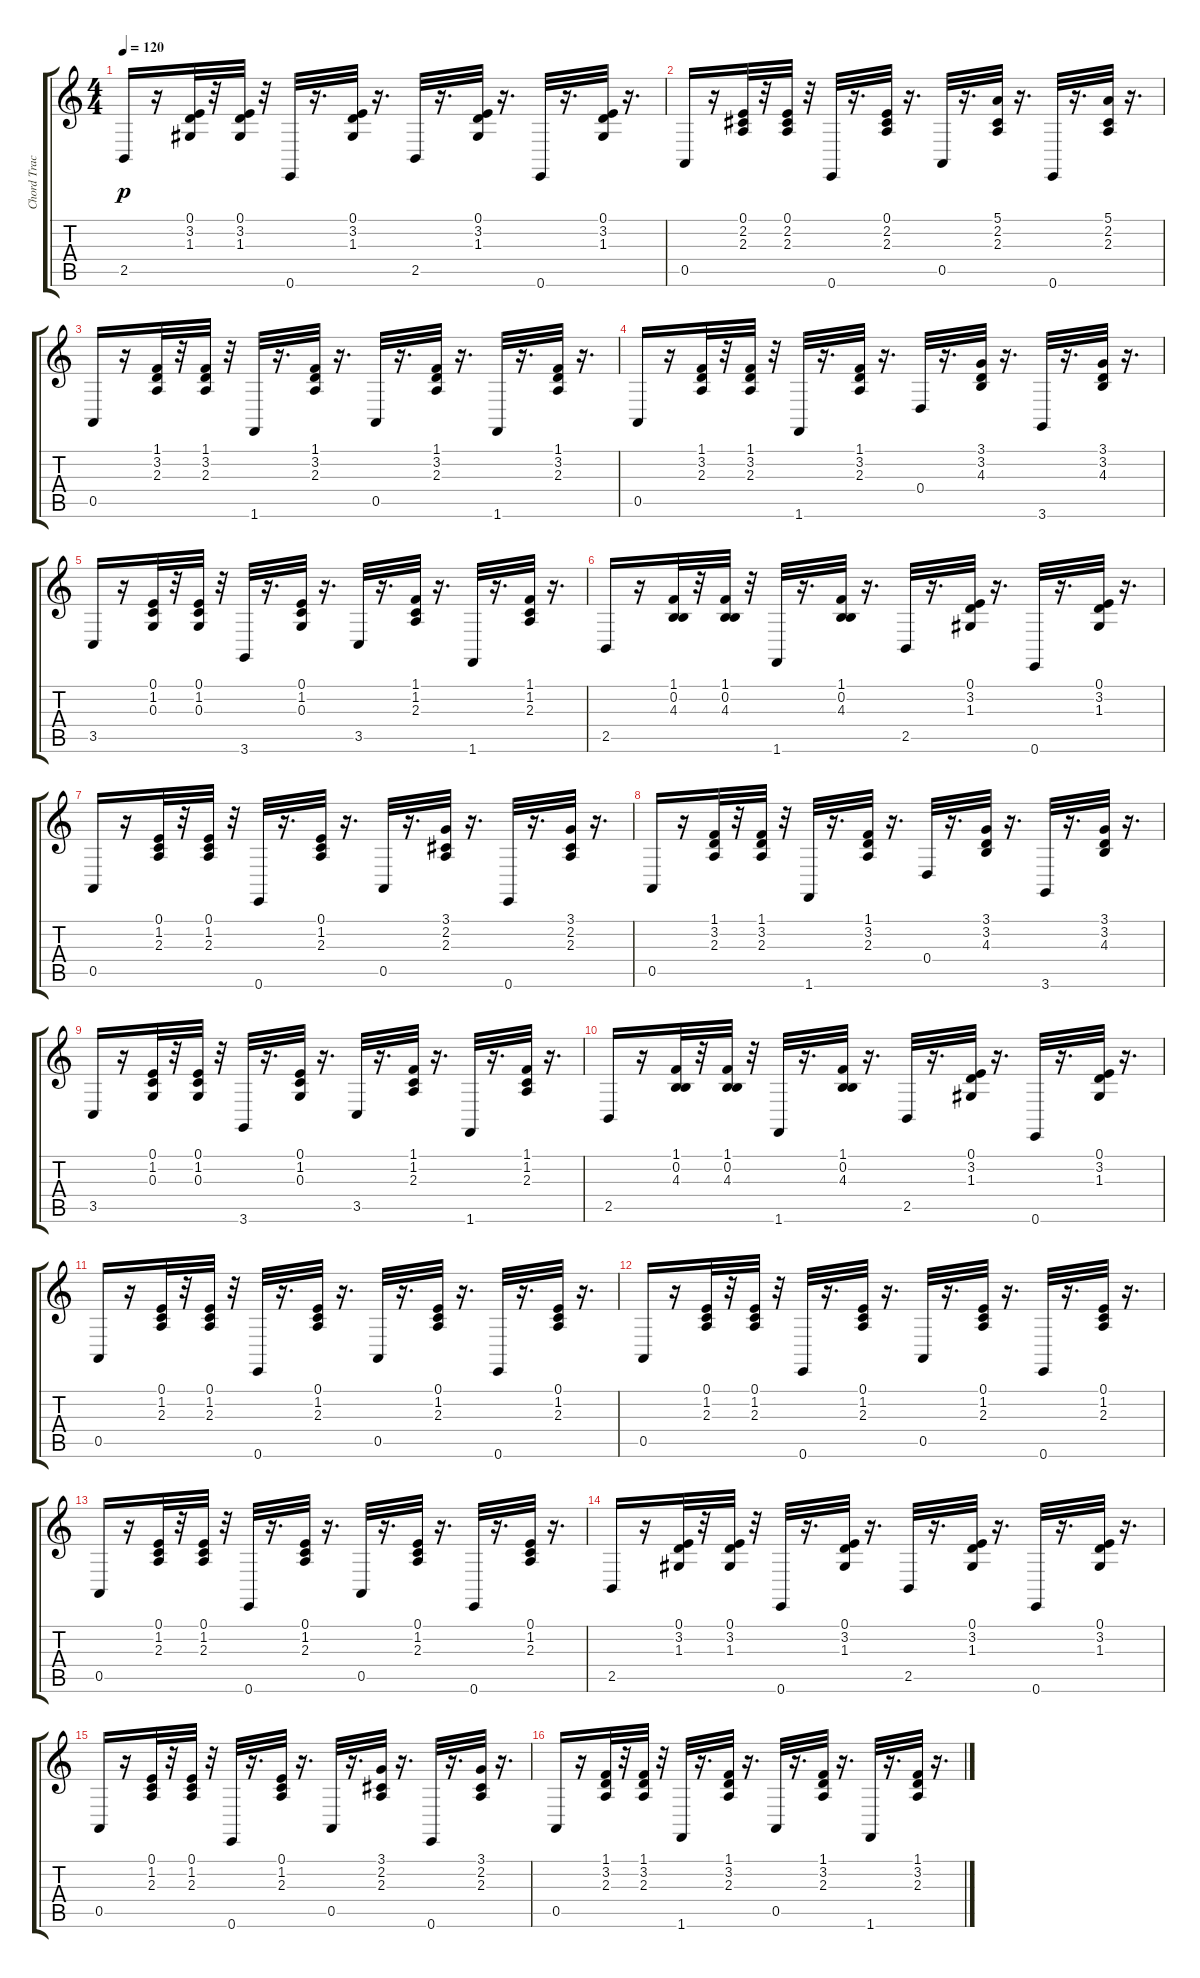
\track ("Chord Track" "Chord Trac") {instrument acousticgrandpiano}
\staff {score tabs}
\tuning (E4 B3 G3 D3 A2 E2) {hide}
\ts (4 4)
\tempo 120
\clef g2
\ks c
2.5.16{dy p} r.16 (0.1 3.2 1.3).32 r.32 (0.1 3.2 1.3).32 r.32 0.6.32 r.16{d} (0.1 3.2 1.3).32 r.16{d} 2.5.32 r.16{d} (0.1 3.2 1.3).32 r.16{d} 0.6.32 r.16{d} (0.1 3.2 1.3).32 r.16{d} |
0.5.16 r.16 (0.1 2.2 2.3).32 r.32 (0.1 2.2 2.3).32 r.32 0.6.32 r.16{d} (0.1 2.2 2.3).32 r.16{d} 0.5.32 r.16{d} (5.1 2.2 2.3).32 r.16{d} 0.6.32 r.16{d} (5.1 2.2 2.3).32 r.16{d} |
0.5.16 r.16 (1.1 3.2 2.3).32 r.32 (1.1 3.2 2.3).32 r.32 1.6.32 r.16{d} (1.1 3.2 2.3).32 r.16{d} 0.5.32 r.16{d} (1.1 3.2 2.3).32 r.16{d} 1.6.32 r.16{d} (1.1 3.2 2.3).32 r.16{d} |
0.5.16 r.16 (1.1 3.2 2.3).32 r.32 (1.1 3.2 2.3).32 r.32 1.6.32 r.16{d} (1.1 3.2 2.3).32 r.16{d} 0.4.32 r.16{d} (3.1 3.2 4.3).32 r.16{d} 3.6.32 r.16{d} (3.1 3.2 4.3).32 r.16{d} |
3.5.16 r.16 (0.1 1.2 0.3).32 r.32 (0.1 1.2 0.3).32 r.32 3.6.32 r.16{d} (0.1 1.2 0.3).32 r.16{d} 3.5.32 r.16{d} (1.1 1.2 2.3).32 r.16{d} 1.6.32 r.16{d} (1.1 1.2 2.3).32 r.16{d} |
2.5.16 r.16 (1.1 0.2 4.3).32 r.32 (1.1 0.2 4.3).32 r.32 1.6.32 r.16{d} (1.1 0.2 4.3).32 r.16{d} 2.5.32 r.16{d} (0.1 3.2 1.3).32 r.16{d} 0.6.32 r.16{d} (0.1 3.2 1.3).32 r.16{d} |
0.5.16 r.16 (0.1 1.2 2.3).32 r.32 (0.1 1.2 2.3).32 r.32 0.6.32 r.16{d} (0.1 1.2 2.3).32 r.16{d} 0.5.32 r.16{d} (3.1 2.2 2.3).32 r.16{d} 0.6.32 r.16{d} (3.1 2.2 2.3).32 r.16{d} |
0.5.16 r.16 (1.1 3.2 2.3).32 r.32 (1.1 3.2 2.3).32 r.32 1.6.32 r.16{d} (1.1 3.2 2.3).32 r.16{d} 0.4.32 r.16{d} (3.1 3.2 4.3).32 r.16{d} 3.6.32 r.16{d} (3.1 3.2 4.3).32 r.16{d} |
3.5.16 r.16 (0.1 1.2 0.3).32 r.32 (0.1 1.2 0.3).32 r.32 3.6.32 r.16{d} (0.1 1.2 0.3).32 r.16{d} 3.5.32 r.16{d} (1.1 1.2 2.3).32 r.16{d} 1.6.32 r.16{d} (1.1 1.2 2.3).32 r.16{d} |
2.5.16 r.16 (1.1 0.2 4.3).32 r.32 (1.1 0.2 4.3).32 r.32 1.6.32 r.16{d} (1.1 0.2 4.3).32 r.16{d} 2.5.32 r.16{d} (0.1 3.2 1.3).32 r.16{d} 0.6.32 r.16{d} (0.1 3.2 1.3).32 r.16{d} |
0.5.16 r.16 (0.1 1.2 2.3).32 r.32 (0.1 1.2 2.3).32 r.32 0.6.32 r.16{d} (0.1 1.2 2.3).32 r.16{d} 0.5.32 r.16{d} (0.1 1.2 2.3).32 r.16{d} 0.6.32 r.16{d} (0.1 1.2 2.3).32 r.16{d} |
0.5.16 r.16 (0.1 1.2 2.3).32 r.32 (0.1 1.2 2.3).32 r.32 0.6.32 r.16{d} (0.1 1.2 2.3).32 r.16{d} 0.5.32 r.16{d} (0.1 1.2 2.3).32 r.16{d} 0.6.32 r.16{d} (0.1 1.2 2.3).32 r.16{d} |
0.5.16 r.16 (0.1 1.2 2.3).32 r.32 (0.1 1.2 2.3).32 r.32 0.6.32 r.16{d} (0.1 1.2 2.3).32 r.16{d} 0.5.32 r.16{d} (0.1 1.2 2.3).32 r.16{d} 0.6.32 r.16{d} (0.1 1.2 2.3).32 r.16{d} |
2.5.16 r.16 (0.1 3.2 1.3).32 r.32 (0.1 3.2 1.3).32 r.32 0.6.32 r.16{d} (0.1 3.2 1.3).32 r.16{d} 2.5.32 r.16{d} (0.1 3.2 1.3).32 r.16{d} 0.6.32 r.16{d} (0.1 3.2 1.3).32 r.16{d} |
0.5.16 r.16 (0.1 1.2 2.3).32 r.32 (0.1 1.2 2.3).32 r.32 0.6.32 r.16{d} (0.1 1.2 2.3).32 r.16{d} 0.5.32 r.16{d} (3.1 2.2 2.3).32 r.16{d} 0.6.32 r.16{d} (3.1 2.2 2.3).32 r.16{d} |
0.5.16 r.16 (1.1 3.2 2.3).32 r.32 (1.1 3.2 2.3).32 r.32 1.6.32 r.16{d} (1.1 3.2 2.3).32 r.16{d} 0.5.32 r.16{d} (1.1 3.2 2.3).32 r.16{d} 1.6.32 r.16{d} (1.1 3.2 2.3).32 r.16{d}
